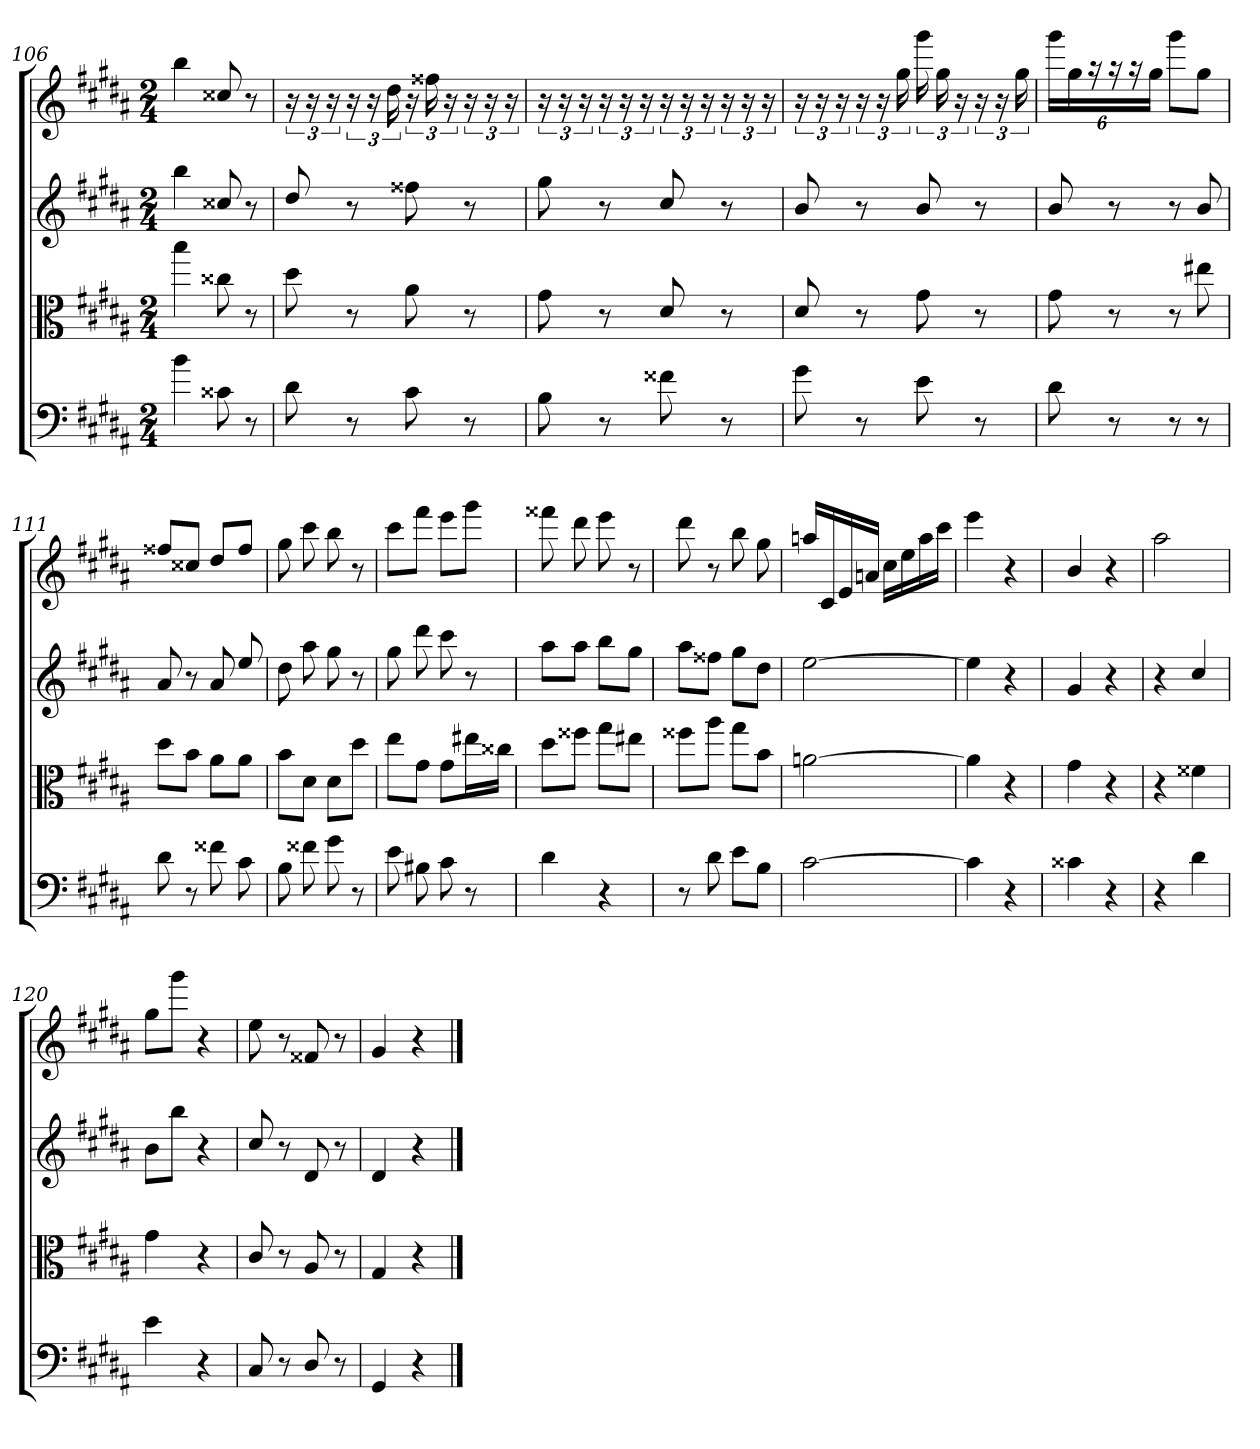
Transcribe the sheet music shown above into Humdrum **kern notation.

**kern	**kern	**kern	**kern
*part4	*part3	*part2	*part1
*staff4	*staff3	*staff2	*staff1
*clefF4	*clefC3	*clefG2	*clefG2
*k[f#c#g#d#a#]	*k[f#c#g#d#a#]	*k[f#c#g#d#a#]	*k[f#c#g#d#a#]
*g#:	*g#:	*g#:	*g#:
*M2/4	*M2/4	*M2/4	*M2/4
=106	=106	=106	=106
4b\	4bb\	4bb\	4bb\
8c##X\	8cc##X\	8cc##X/	8cc##X/
8r	8r	8r	8r
=107	=107	=107	=107
8d#\	8dd#\	8dd#/	24r
.	.	.	24r
.	.	.	24r
8r	8r	8r	24r
.	.	.	24r
.	.	.	24dd#\
8c#\	8a#\	8ff##X\	24r
.	.	.	24ff##X\
.	.	.	24r
8r	8r	8r	24r
.	.	.	24r
.	.	.	24r
=108	=108	=108	=108
8B\	8g#\	8gg#\	24r
.	.	.	24r
.	.	.	24r
8r	8r	8r	24r
.	.	.	24r
.	.	.	24r
8f##X\	8d#/	8cc#/	24r
.	.	.	24r
.	.	.	24r
8r	8r	8r	24r
.	.	.	24r
.	.	.	24r
=109	=109	=109	=109
8g#\	8d#/	8b/	24r
.	.	.	24r
.	.	.	24r
8r	8r	8r	24r
.	.	.	24r
.	.	.	24gg#\
8e\	8g#\	8b/	24ggg#\
.	.	.	24gg#\
.	.	.	24r
8r	8r	8r	24r
.	.	.	24r
.	.	.	24gg#\
=110	=110	=110	=110
8d#\	8g#\	8b/	24ggg#\LL
.	.	.	24gg#\
.	.	.	24r
8r	8r	8r	24r
.	.	.	24r
.	.	.	24gg#\JJ
8r	8r	8r	8ggg#\L
8r	8ee#X\	8b/	8gg#\J
=111	=111	=111	=111
8d#\	8dd#\L	8a#/	8ff##X/L
8r	8b\J	8r	8cc##X/J
8f##X\	8a#\L	8a#/	8dd#/L
8c#\	8a#\J	8ee/	8ff##/J
=112	=112	=112	=112
8B\	8b\L	8dd#\	8gg#\
8f##X\	8d#\J	8aa#\	8ccc#\
8g#\	8d#\L	8gg#\	8bb\
8r	8dd#\J	8r	8r
=113	=113	=113	=113
8e\	8ee\L	8gg#\	8ccc#\L
8B#X\	8g#\J	8ddd#\	8fff#\J
8c#\	8g#\L	8ccc#\	8eee\L
8r	16ee#X\L	8r	8ggg#\J
.	16cc##X\JJ	.	.
=114	=114	=114	=114
4d#\	8dd#\L	8aa#\L	8fff##X\
.	8ff##X\J	8aa#\J	8ddd#\
4r	8gg#\L	8bb\L	8eee\
.	8ee#X\J	8gg#\J	8r
=115	=115	=115	=115
8r	8ff##X\L	8aa#\L	8ddd#\
8d#\	8aa#\J	8ff##X\J	8r
8e\L	8gg#\L	8gg#\L	8bb\
8B\J	8b\J	8dd#\J	8gg#\
=116	=116	=116	=116
[2c#\	[2an\	[2ee\	16aan/LL
.	.	.	16c#/
.	.	.	16e/
.	.	.	16an/JJ
.	.	.	16cc#\LL
.	.	.	16ee\
.	.	.	16aa\
.	.	.	16ccc#\JJ
=117	=117	=117	=117
4c#\]	4a\]	4ee\]	4eee\
4r	4r	4r	4r
=118	=118	=118	=118
4c##X\	4g#\	4g#/	4b/
4r	4r	4r	4r
=119	=119	=119	=119
4r	4r	4r	2aa#\
4d#\	4f##X\	4cc#/	.
=120	=120	=120	=120
4e\	4g#\	8b\L	8gg#\L
.	.	8bb\J	8ggg#\J
4r	4r	4r	4r
=121	=121	=121	=121
8C#/	8c#/	8cc#/	8ee\
8r	8r	8r	8r
8D#/	8A#/	8d#/	8f##X/
8r	8r	8r	8r
=122	=122	=122	=122
4GG#/	4G#/	4d#/	4g#/
4r	4r	4r	4r
==	==	==	==
*-	*-	*-	*-
